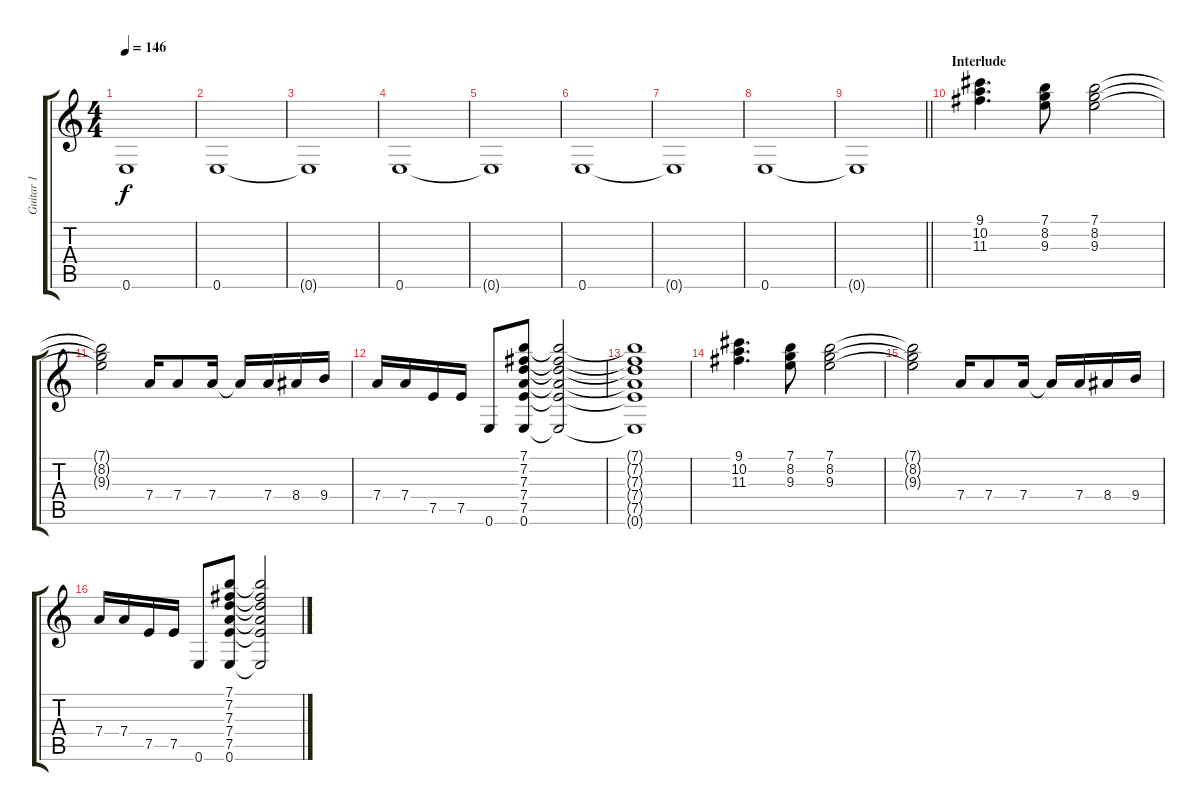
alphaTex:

\track ("Guitar 1" "Guitar 1") {instrument overdrivenguitar}
\staff {score tabs}
\tuning (E4 B3 G3 D3 A2 E2) {hide}
\ts (4 4)
\tempo 146
\clef g2
\ks c
0.6{t}.1{dy f} |
0.6.1 |
0.6{t}.1 |
0.6.1 |
0.6{t}.1 |
0.6.1 |
0.6{t}.1 |
0.6.1 |
\barLineRight lightlight
0.6{t}.1 |
\section ("" "Interlude")
(9.1 10.2 11.3).4{d} (7.1 8.2 9.3).8 (7.1 8.2 9.3).2 |
(7.1{t} 8.2{t} 9.3{t}).2 7.4.16 7.4.8 7.4.16 7.4{t}.16 7.4.16 8.4.16 9.4.16 |
7.4.16 7.4.16 7.5.16 7.5.16 0.6.8 (7.1 7.2 7.3 7.4 7.5 0.6).8 (7.1{t} 7.2{t} 7.3{t} 7.4{t} 7.5{t} 0.6{t}).2 |
(7.1{t} 7.2{t} 7.3{t} 7.4{t} 7.5{t} 0.6{t}).1 |
(9.1 10.2 11.3).4{d} (7.1 8.2 9.3).8 (7.1 8.2 9.3).2 |
(7.1{t} 8.2{t} 9.3{t}).2 7.4.16 7.4.8 7.4.16 7.4{t}.16 7.4.16 8.4.16 9.4.16 |
7.4.16 7.4.16 7.5.16 7.5.16 0.6.8 (7.1 7.2 7.3 7.4 7.5 0.6).8 (7.1{t} 7.2{t} 7.3{t} 7.4{t} 7.5{t} 0.6{t}).2
